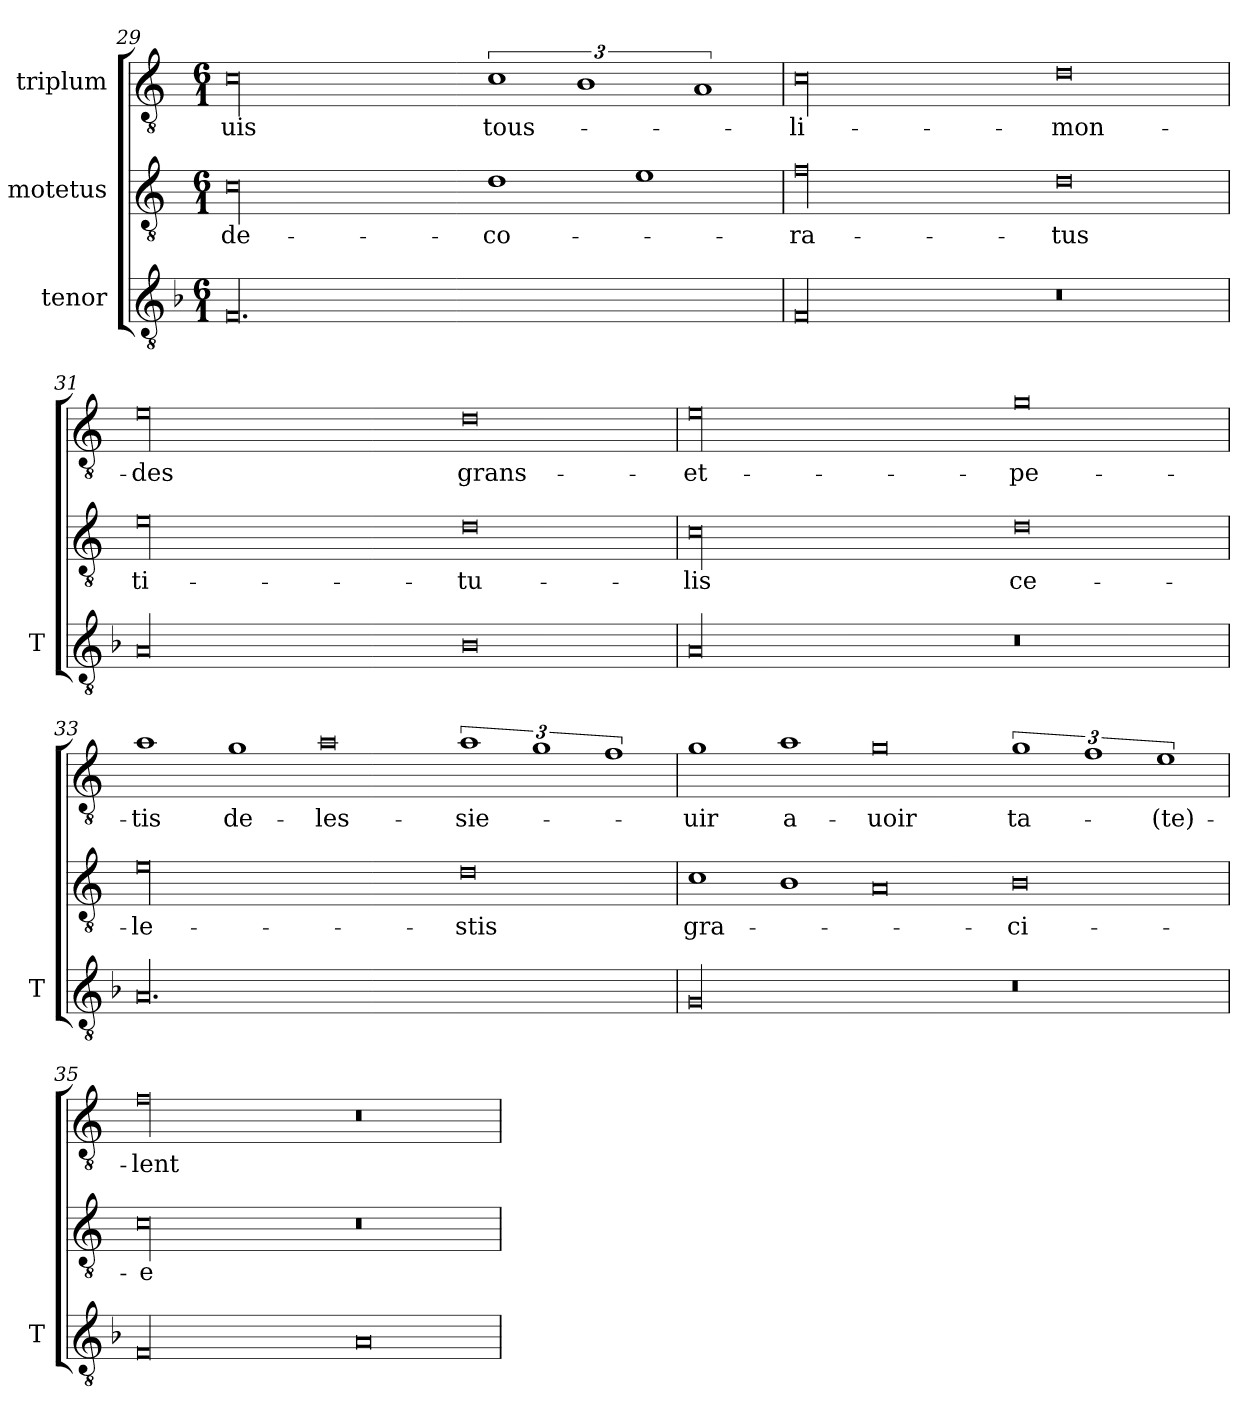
**kern	**kern	**text	**kern	**text
*part3	*part2	*part2	*part1	*part1
*staff3	*staff2	*staff2	*staff1	*staff1
*I"tenor	*I"motetus	*	*I"triplum	*
*I'T	*	*	*	*
*clefGv2	*clefGv2	*	*clefGv2	*
*k[b-]	*k[]	*	*k[]	*
*F:	*C:	*	*C:	*
*M6/1	*M6/1	*	*M6/1	*
=29	=29	=29	=29	=29
00.F/	00c\	de-	00c\	-uis
.	1d\	-co-	3%2c\	tous-
.	.	.	3%2B\	.
.	1e\	.	.	.
.	.	.	3%2A/	.
=30	=30	=30	=30	=30
00F/	00f\	-ra-	00c\	li-
0r	0d\	-tus	0d\	mon-
=31	=31	=31	=31	=31
00A/	00e\	ti-	00e\	-des
0B-\	0d\	-tu-	0d\	grans-
=32	=32	=32	=32	=32
00A/	00c\	-lis	00e\	et-
0r	0d\	ce-	0g\	pe-
=33	=33	=33	=33	=33
00.A/	00e\	-le-	1a\	-tis
.	.	.	1g\	de-
.	.	.	0a\	les-
.	0d\	-stis	3%2a\	sie-
.	.	.	3%2g\	.
.	.	.	3%2f\	.
=34	=34	=34	=34	=34
00G/	1c\	gra-	1g\	-uir
.	1B\	.	1a\	a-
.	0A/	.	0g\	-uoir
0r	0B\	-ci-	3%2g\	ta-
.	.	.	3%2f\	.
.	.	.	3%2e\	-(te)-
=35	=35	=35	=35	=35
00F/	00c\	-e	00f\	-lent
0A/	0r	.	0r	.
=	=	=	=	=
*-	*-	*-	*-	*-
